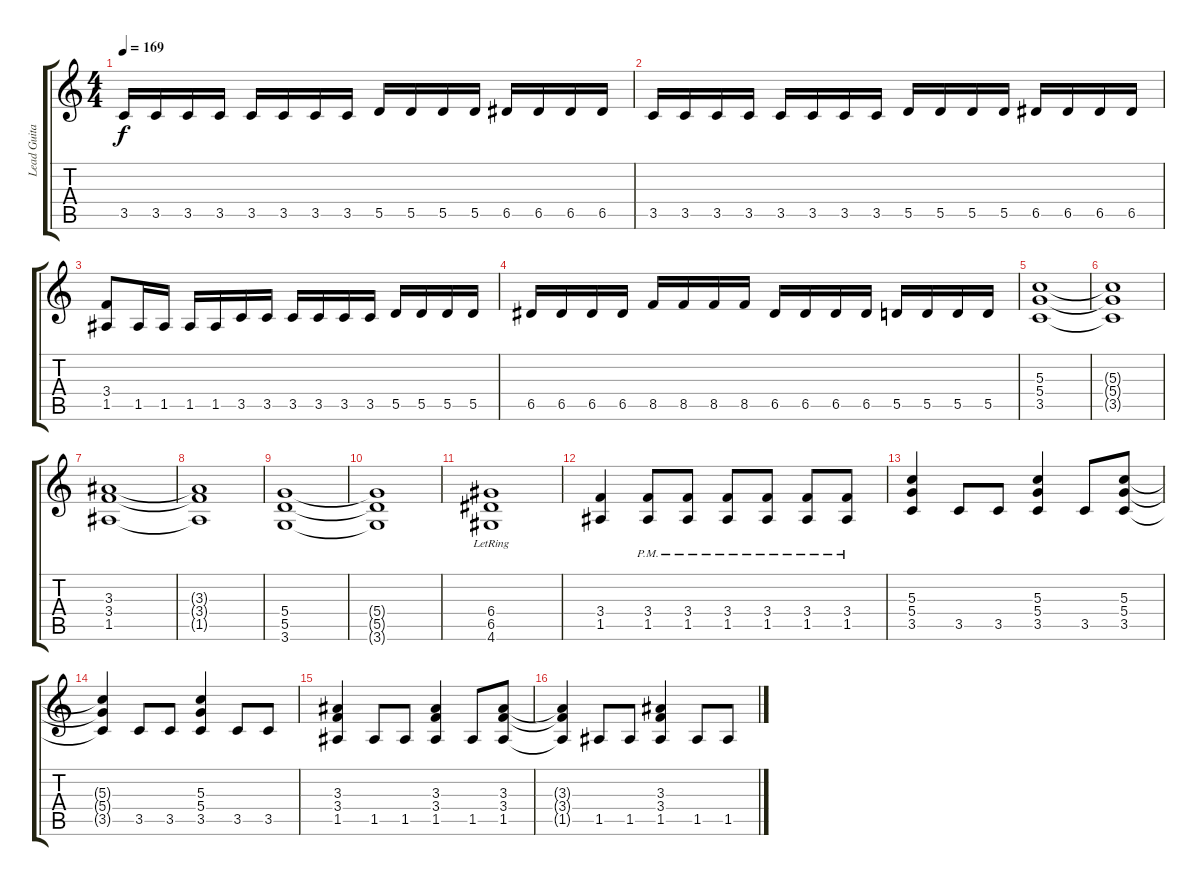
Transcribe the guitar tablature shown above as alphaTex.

\track ("Lead Guitar" "Lead Guita") {instrument distortionguitar}
\staff {score tabs}
\tuning (E4 B3 G3 D3 A2 E2) {hide}
\ts (4 4)
\tempo 169
\clef g2
\ks c
3.5.16{dy f} 3.5.16 3.5.16 3.5.16 3.5.16 3.5.16 3.5.16 3.5.16 5.5.16 5.5.16 5.5.16 5.5.16 6.5.16 6.5.16 6.5.16 6.5.16 |
3.5.16 3.5.16 3.5.16 3.5.16 3.5.16 3.5.16 3.5.16 3.5.16 5.5.16 5.5.16 5.5.16 5.5.16 6.5.16 6.5.16 6.5.16 6.5.16 |
(3.4 1.5).8 1.5.16 1.5.16 1.5.16 1.5.16 3.5.16 3.5.16 3.5.16 3.5.16 3.5.16 3.5.16 5.5.16 5.5.16 5.5.16 5.5.16 |
6.5.16 6.5.16 6.5.16 6.5.16 8.5.16 8.5.16 8.5.16 8.5.16 6.5.16 6.5.16 6.5.16 6.5.16 5.5.16 5.5.16 5.5.16 5.5.16 |
(5.3 5.4 3.5).1 |
(5.3{t} 5.4{t} 3.5{t}).1 |
(3.3 3.4 1.5).1 |
(3.3{t} 3.4{t} 1.5{t}).1 |
(5.4 5.5 3.6).1 |
(5.4{t} 5.5{t} 3.6{t}).1 |
(6.4{lr} 6.5{lr} 4.6{lr}).1 |
(3.4 1.5).4 (3.4{pm} 1.5{pm}).8 (3.4{pm} 1.5{pm}).8 (3.4{pm} 1.5{pm}).8 (3.4{pm} 1.5{pm}).8 (3.4{pm} 1.5{pm}).8 (3.4{pm} 1.5{pm}).8 |
(5.3 5.4 3.5).4 3.5.8 3.5.8 (5.3 5.4 3.5).4 3.5.8 (5.3 5.4 3.5).8 |
(5.3{t} 5.4{t} 3.5{t}).4 3.5.8 3.5.8 (5.3 5.4 3.5).4 3.5.8 3.5.8 |
(3.3 3.4 1.5).4 1.5.8 1.5.8 (3.3 3.4 1.5).4 1.5.8 (3.3 3.4 1.5).8 |
(3.3{t} 3.4{t} 1.5{t}).4 1.5.8 1.5.8 (3.3 3.4 1.5).4 1.5.8 1.5.8
